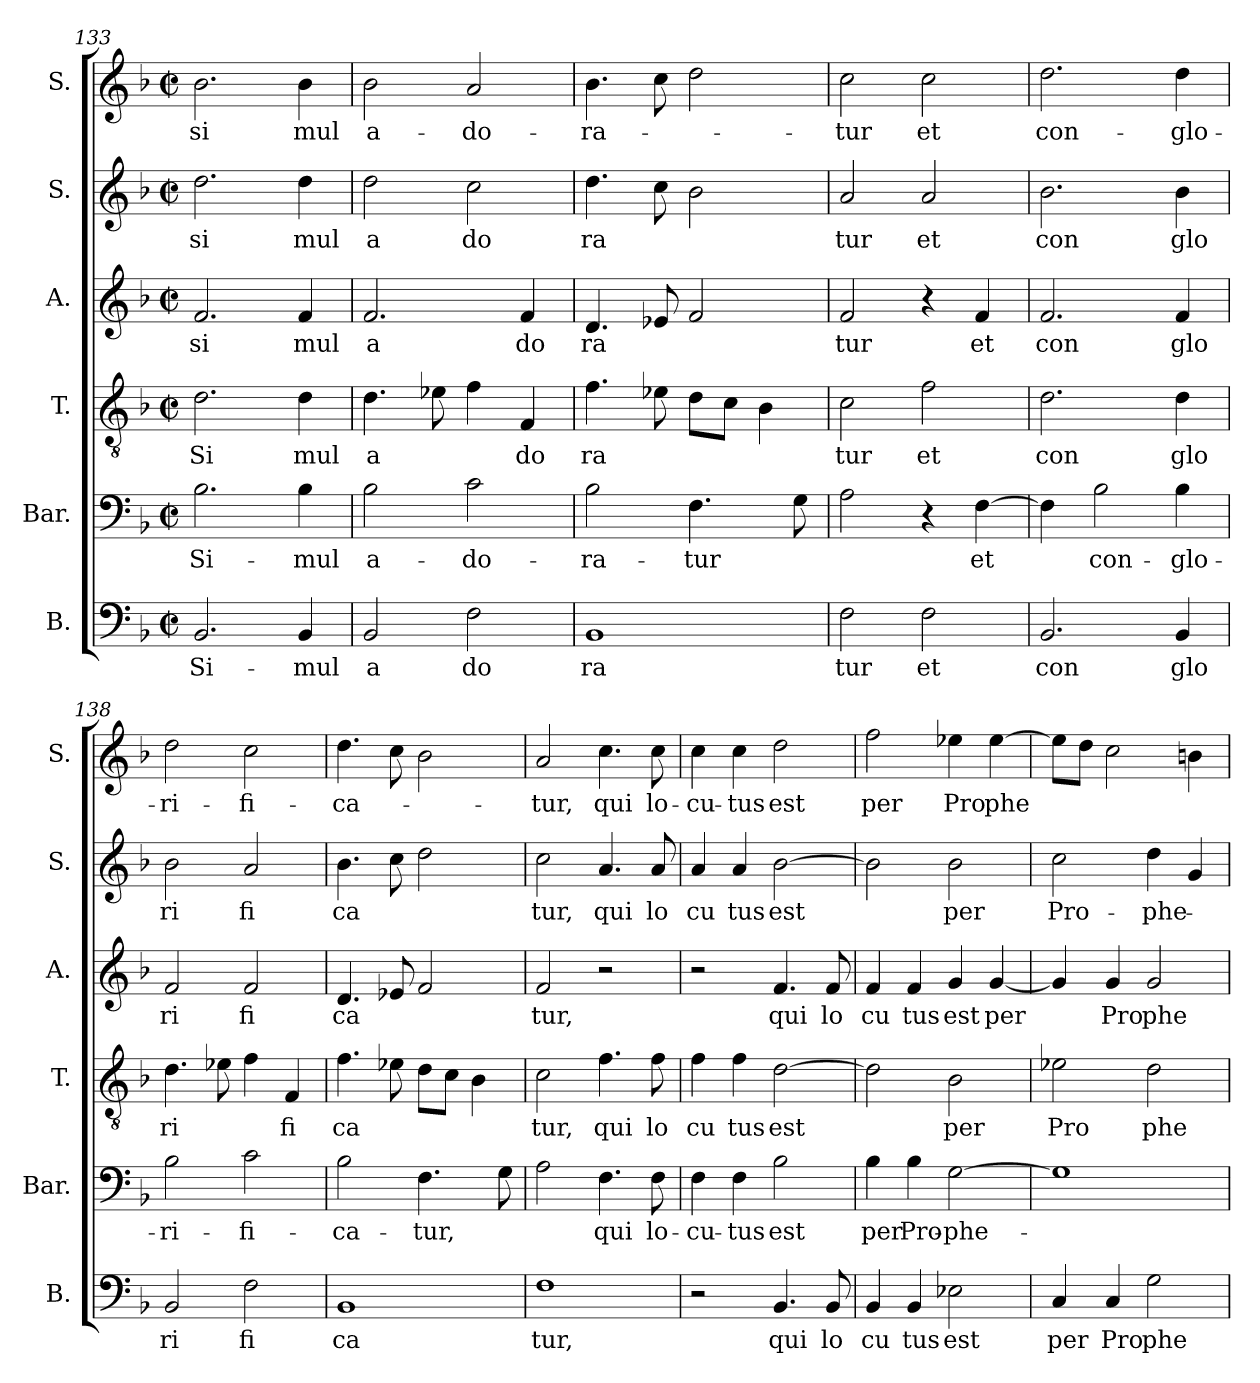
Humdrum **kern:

**kern	**text	**kern	**text	**kern	**text	**kern	**text	**kern	**text	**kern	**text
*part6	*part6	*part5	*part5	*part4	*part4	*part3	*part3	*part2	*part2	*part1	*part1
*staff6	*staff6	*staff5	*staff5	*staff4	*staff4	*staff3	*staff3	*staff2	*staff2	*staff1	*staff1
*I"B.	*	*I"Bar.	*	*I"T.	*	*I"A.	*	*I"S.	*	*I"S.	*
*I'B.	*	*I'Bar.	*	*I'T.	*	*I'A.	*	*I'S.	*	*I'S.	*
*clefF4	*	*clefF4	*	*clefGv2	*	*clefG2	*	*clefG2	*	*clefG2	*
*k[b-]	*	*k[b-]	*	*k[b-]	*	*k[b-]	*	*k[b-]	*	*k[b-]	*
*F:	*	*F:	*	*F:	*	*F:	*	*F:	*	*F:	*
*M2/2	*	*M2/2	*	*M2/2	*	*M2/2	*	*M2/2	*	*M2/2	*
*met(c|)	*	*met(c|)	*	*met(c|)	*	*met(c|)	*	*met(c|)	*	*met(c|)	*
=133	=133	=133	=133	=133	=133	=133	=133	=133	=133	=133	=133
!	!LO:LY:b:cj	!	!LO:LY:b:cj	!	!LO:LY:b:cj	!	!LO:LY:b:cj	!	!LO:LY:b:cj	!	!LO:LY:b:cj
2.BB-/	Si-	2.B-\	Si-	2.d\	Si	2.f/	si	2.dd\	si	2.b-\	si
!	!LO:LY:b:cj	!	!LO:LY:b:cj	!	!LO:LY:b:cj	!	!LO:LY:b:cj	!	!LO:LY:b:cj	!	!LO:LY:b:cj
4BB-/	-mul	4B-\	-mul	4d\	mul	4f/	mul	4dd\	mul	4b-\	mul
!!LO:PB:g=z
=134	=134	=134	=134	=134	=134	=134	=134	=134	=134	=134	=134
!	!LO:LY:b:cj	!	!LO:LY:b:cj	!	!LO:LY:b:cj	!	!LO:LY:b:cj	!	!LO:LY:b:cj	!	!LO:LY:b:cj
2BB-/	a	2B-\	a-	4.d\	a	2.f/	a	2dd\	a	2b-\	a-
.	.	.	.	8e-X\	.	.	.	.	.	.	.
!	!LO:LY:b:cj	!	!LO:LY:b:cj	!	!	!	!	!	!LO:LY:b:cj	!	!LO:LY:b:cj
2F\	do	2c\	-do-	4f\	.	.	.	2cc\	do	2a/	-do-
!	!	!	!	!	!LO:LY:b:cj	!	!LO:LY:b:cj	!	!	!	!
.	.	.	.	4F/	do	4f/	do	.	.	.	.
=135	=135	=135	=135	=135	=135	=135	=135	=135	=135	=135	=135
!	!LO:LY:b:cj	!	!LO:LY:b:cj	!	!LO:LY:b:cj	!	!LO:LY:b:cj	!	!LO:LY:b:cj	!	!LO:LY:b:cj
1BB-	ra	2B-\	-ra-	4.f\	ra	4.d/	ra	4.dd\	ra	4.b-\	-ra-
.	.	.	.	8e-X\	.	8e-X/	.	8cc\	.	8cc\	.
!	!	!	!LO:LY:b	!	!	!	!	!	!	!	!
.	.	4.F\	-tur	8d\L	.	2f/	.	2b-\	.	2dd\	.
.	.	.	.	8c\J	.	.	.	.	.	.	.
.	.	.	.	4B-\	.	.	.	.	.	.	.
.	.	8G\	.	.	.	.	.	.	.	.	.
=136	=136	=136	=136	=136	=136	=136	=136	=136	=136	=136	=136
!	!LO:LY:b:cj	!	!	!	!LO:LY:b:cj	!	!LO:LY:b:cj	!	!LO:LY:b:cj	!	!LO:LY:b:cj
2F\	tur	2A\	.	2c\	tur	2f/	tur	2a/	tur	2cc\	-tur
!	!LO:LY:b:cj	!	!	!	!LO:LY:b:cj	!	!	!	!LO:LY:b:cj	!	!LO:LY:b:cj
2F\	et	4r	.	2f\	et	4r	.	2a/	et	2cc\	et
!	!	!	!LO:LY:b:cj	!	!	!	!LO:LY:b:cj	!	!	!	!
.	.	[>4F\	et	.	.	4f/	et	.	.	.	.
=137	=137	=137	=137	=137	=137	=137	=137	=137	=137	=137	=137
!	!LO:LY:b:cj	!	!	!	!LO:LY:b:cj	!	!LO:LY:b:cj	!	!LO:LY:b:cj	!	!LO:LY:b:cj
2.BB-/	con	4F\]	.	2.d\	con	2.f/	con	2.b-\	con	2.dd\	con-
!	!	!	!LO:LY:b:cj	!	!	!	!	!	!	!	!
.	.	2B-\	con-	.	.	.	.	.	.	.	.
!	!LO:LY:b:cj	!	!LO:LY:b:cj	!	!LO:LY:b:cj	!	!LO:LY:b:cj	!	!LO:LY:b:cj	!	!LO:LY:b:cj
4BB-/	glo	4B-\	-glo-	4d\	glo	4f/	glo	4b-\	glo	4dd\	-glo-
=138	=138	=138	=138	=138	=138	=138	=138	=138	=138	=138	=138
!	!LO:LY:b:cj	!	!LO:LY:b:cj	!	!LO:LY:b:cj	!	!LO:LY:b:cj	!	!LO:LY:b:cj	!	!LO:LY:b:cj
2BB-/	ri	2B-\	-ri-	4.d\	ri	2f/	ri	2b-\	ri	2dd\	-ri-
.	.	.	.	8e-X\	.	.	.	.	.	.	.
!	!LO:LY:b:cj	!	!LO:LY:b:cj	!	!	!	!LO:LY:b:cj	!	!LO:LY:b:cj	!	!LO:LY:b:cj
2F\	fi	2c\	-fi-	4f\	.	2f/	fi	2a/	fi	2cc\	-fi-
!	!	!	!	!	!LO:LY:b:cj	!	!	!	!	!	!
.	.	.	.	4F/	fi	.	.	.	.	.	.
=139	=139	=139	=139	=139	=139	=139	=139	=139	=139	=139	=139
!	!LO:LY:b:cj	!	!LO:LY:b:cj	!	!LO:LY:b:cj	!	!LO:LY:b:cj	!	!LO:LY:b:cj	!	!LO:LY:b:cj
1BB-	ca	2B-\	-ca-	4.f\	ca	4.d/	ca	4.b-\	ca	4.dd\	-ca-
.	.	.	.	8e-X\	.	8e-X/	.	8cc\	.	8cc\	.
!	!	!	!LO:LY:b	!	!	!	!	!	!	!	!
.	.	4.F\	-tur,	8d\L	.	2f/	.	2dd\	.	2b-\	.
.	.	.	.	8c\J	.	.	.	.	.	.	.
.	.	.	.	4B-\	.	.	.	.	.	.	.
.	.	8G\	.	.	.	.	.	.	.	.	.
=140	=140	=140	=140	=140	=140	=140	=140	=140	=140	=140	=140
!	!LO:LY:b:cj	!	!	!	!LO:LY:b:cj	!	!LO:LY:b:cj	!	!LO:LY:b:cj	!	!LO:LY:b:cj
1F	tur,	2A\	.	2c\	tur,	2f/	tur,	2cc\	tur,	2a/	-tur,
!	!	!	!LO:LY:b:cj	!	!LO:LY:b:cj	!	!	!	!LO:LY:b:cj	!	!LO:LY:b:cj
.	.	4.F\	qui	4.f\	qui	2r	.	4.a/	qui	4.cc\	qui
!	!	!	!LO:LY:b:cj	!	!LO:LY:b:cj	!	!	!	!LO:LY:b:cj	!	!LO:LY:b:cj
.	.	8F\	lo-	8f\	lo	.	.	8a/	lo	8cc\	lo-
=141	=141	=141	=141	=141	=141	=141	=141	=141	=141	=141	=141
!	!	!	!LO:LY:b:cj	!	!LO:LY:b:cj	!	!	!	!LO:LY:b:cj	!	!LO:LY:b:cj
2r	.	4F\	-cu-	4f\	cu	2r	.	4a/	cu	4cc\	-cu-
!	!	!	!LO:LY:b:cj	!	!LO:LY:b:cj	!	!	!	!LO:LY:b:cj	!	!LO:LY:b:cj
.	.	4F\	-tus	4f\	tus	.	.	4a/	tus	4cc\	-tus
!	!LO:LY:b:cj	!	!LO:LY:b:cj	!	!LO:LY:b	!	!LO:LY:b:cj	!	!LO:LY:b	!	!LO:LY:b:cj
4.BB-/	qui	2B-\	est	[>2d\	est	4.f/	qui	[>2b-\	est	2dd\	est
!	!LO:LY:b:cj	!	!	!	!	!	!LO:LY:b:cj	!	!	!	!
8BB-/	lo	.	.	.	.	8f/	lo	.	.	.	.
!!LO:LB:g=z
=142	=142	=142	=142	=142	=142	=142	=142	=142	=142	=142	=142
!	!LO:LY:b:cj	!	!LO:LY:b:cj	!	!	!	!LO:LY:b:cj	!	!	!	!LO:LY:b:cj
4BB-/	cu	4B-\	per	2d\]	.	4f/	cu	2b-\]	.	2ff\	per
!	!LO:LY:b:cj	!	!LO:LY:b:cj	!	!	!	!LO:LY:b:cj	!	!	!	!
4BB-/	tus	4B-\	Pro-	.	.	4f/	tus	.	.	.	.
!	!LO:LY:b:cj	!	!LO:LY:b	!	!LO:LY:b:cj	!	!LO:LY:b:cj	!	!LO:LY:b:cj	!	!LO:LY:b:cj
2E-X\	est	[>2G\	-phe-	2B-\	per	4g/	est	2b-\	per	4ee-X\	Pro
!	!	!	!	!	!	!	!LO:LY:b	!	!	!	!LO:LY:b
.	.	.	.	.	.	[<4g/	per	.	.	[>4ee-\	phe
=143	=143	=143	=143	=143	=143	=143	=143	=143	=143	=143	=143
!	!LO:LY:b:cj	!	!	!	!LO:LY:b:cj	!	!	!	!LO:LY:b:cj	!	!
4C/	per	1G]	.	2e-X\	Pro	4g/]	.	2cc\	Pro-	8ee-\L]	.
.	.	.	.	.	.	.	.	.	.	8dd\J	.
!	!LO:LY:b:cj	!	!	!	!	!	!LO:LY:b:cj	!	!	!	!
4C/	Pro	.	.	.	.	4g/	Pro	.	.	2cc\	.
!	!LO:LY:b:cj	!	!	!	!LO:LY:b:cj	!	!LO:LY:b:cj	!	!LO:LY:b	!	!
2G\	phe	.	.	2d\	phe	2g/	phe	4dd\	-phe-	.	.
.	.	.	.	.	.	.	.	4g/	.	4b\	.
=	=	=	=	=	=	=	=	=	=	=	=
*-	*-	*-	*-	*-	*-	*-	*-	*-	*-	*-	*-
